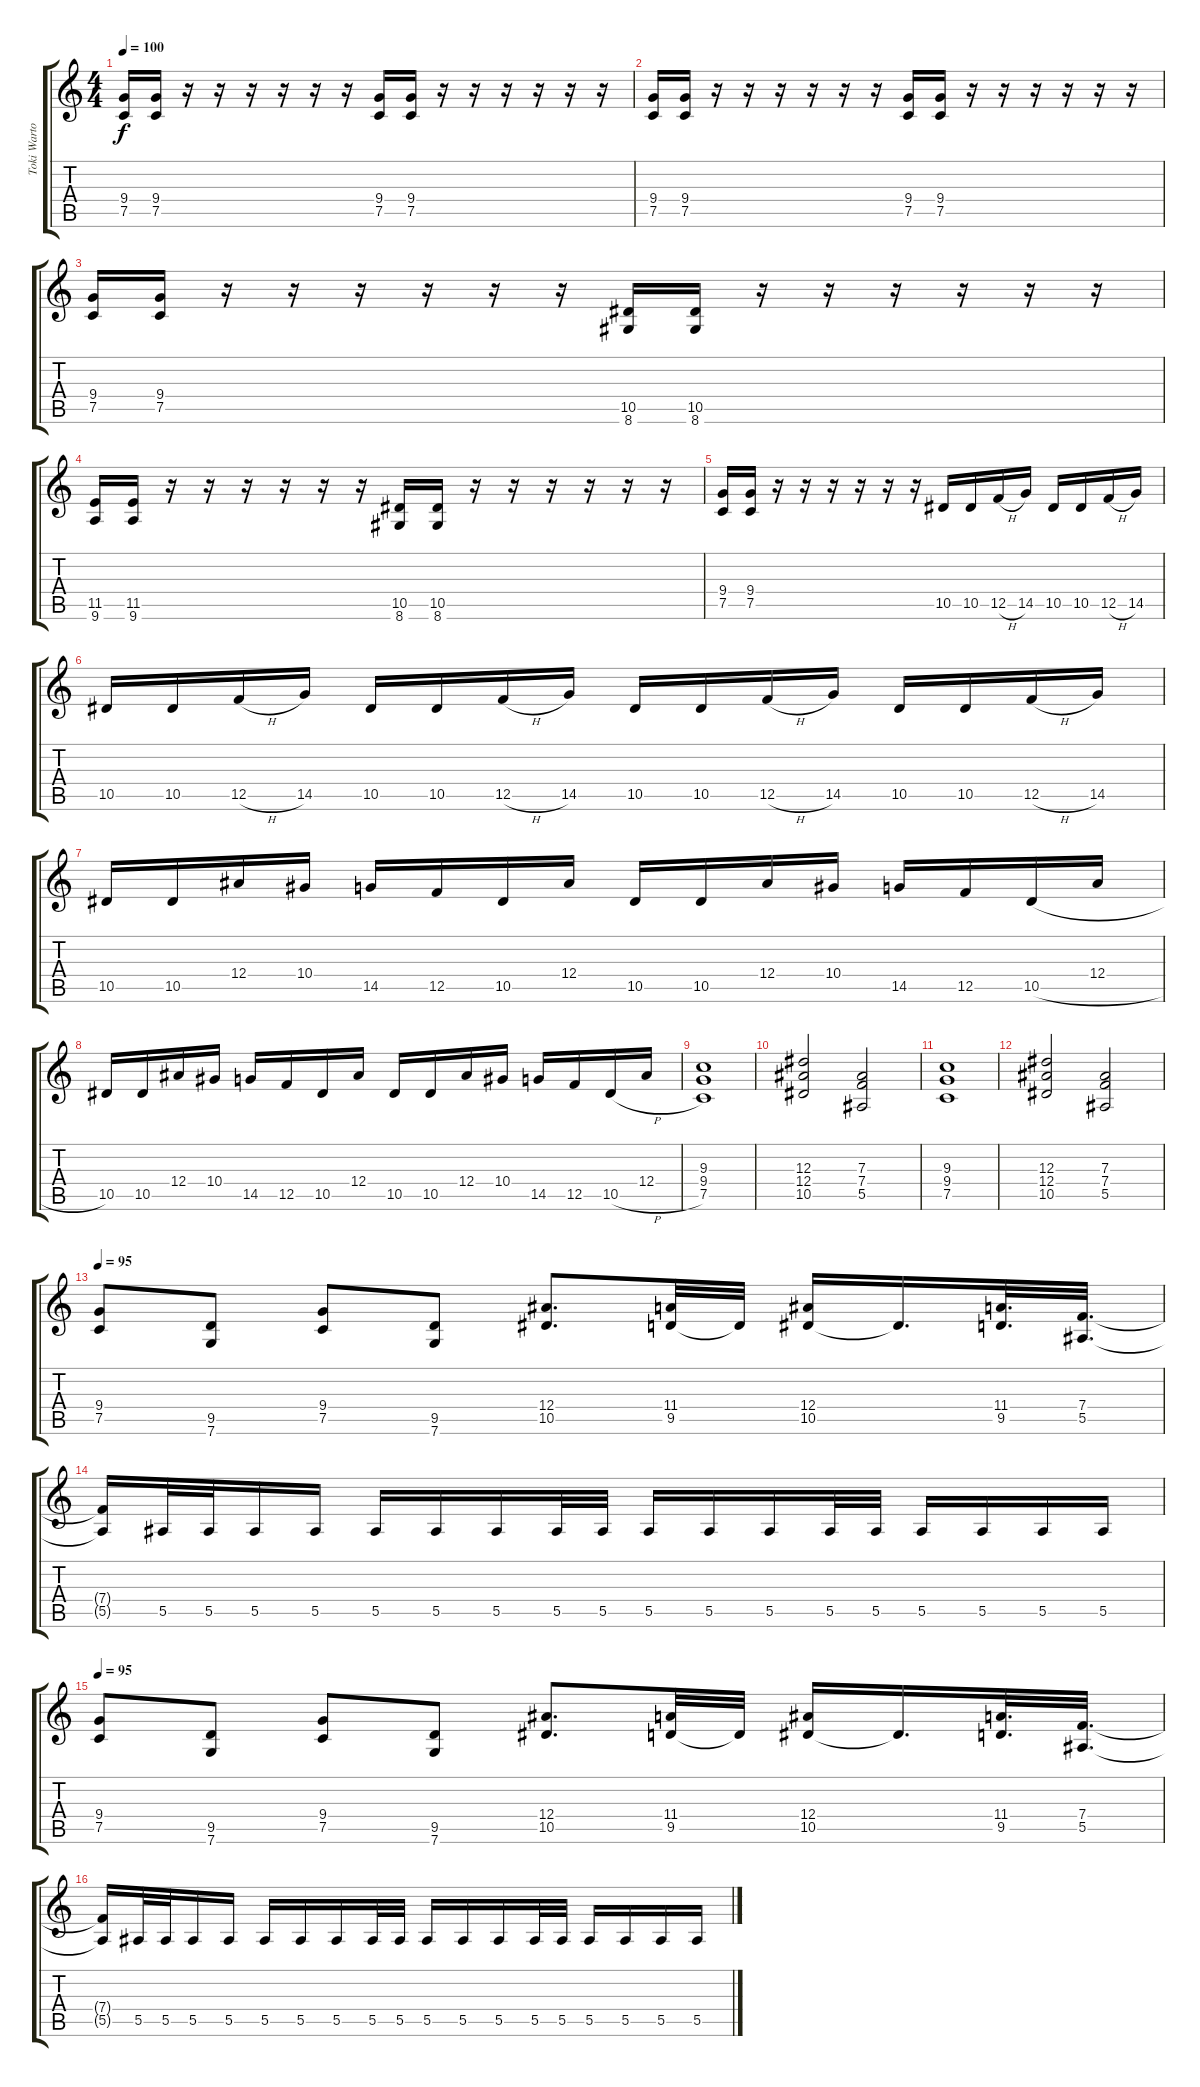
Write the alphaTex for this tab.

\track ("Toki Wartooth" "Toki Warto") {instrument distortionguitar}
\staff {score tabs}
\tuning (C4 G3 Eb3 Bb2 F2 C2) {hide}
\ts (4 4)
\tempo 100
\clef g2
\ks c
(9.4 7.5).16{dy f instrument distortionguitar} (9.4 7.5).16 r.16 r.16 r.16 r.16 r.16 r.16 (9.4 7.5).16 (9.4 7.5).16 r.16 r.16 r.16 r.16 r.16 r.16 |
(9.4 7.5).16 (9.4 7.5).16 r.16 r.16 r.16 r.16 r.16 r.16 (9.4 7.5).16 (9.4 7.5).16 r.16 r.16 r.16 r.16 r.16 r.16 |
(9.4 7.5).16 (9.4 7.5).16 r.16 r.16 r.16 r.16 r.16 r.16 (10.5 8.6).16 (10.5 8.6).16 r.16 r.16 r.16 r.16 r.16 r.16 |
(11.5 9.6).16 (11.5 9.6).16 r.16 r.16 r.16 r.16 r.16 r.16 (10.5 8.6).16 (10.5 8.6).16 r.16 r.16 r.16 r.16 r.16 r.16 |
(9.4 7.5).16 (9.4 7.5).16 r.16 r.16 r.16 r.16 r.16 r.16 10.5.16 10.5.16 12.5{h}.16 14.5.16 10.5.16 10.5.16 12.5{h}.16 14.5.16 |
10.5.16 10.5.16 12.5{h}.16 14.5.16 10.5.16 10.5.16 12.5{h}.16 14.5.16 10.5.16 10.5.16 12.5{h}.16 14.5.16 10.5.16 10.5.16 12.5{h}.16 14.5.16 |
10.5.16 10.5.16 12.4.16 10.4.16 14.5.16 12.5.16 10.5.16 12.4.16 10.5.16 10.5.16 12.4.16 10.4.16 14.5.16 12.5.16 10.5{h}.16 12.4.16 |
10.5.16 10.5.16 12.4.16 10.4.16 14.5.16 12.5.16 10.5.16 12.4.16 10.5.16 10.5.16 12.4.16 10.4.16 14.5.16 12.5.16 10.5{h}.16 12.4.16 |
(9.3 9.4 7.5).1 |
(12.3 12.4 10.5).2 (7.3 7.4 5.5).2 |
(9.3 9.4 7.5).1 |
(12.3 12.4 10.5).2 (7.3 7.4 5.5).2 |
\tempo 95
(9.4 7.5).8 (9.5 7.6).8 (9.4 7.5).8 (9.5 7.6).8 (12.4 10.5).8{d} (11.4 9.5).32 9.5{t}.32 (12.4 10.5).16 10.5{t}.16{d} (11.4 9.5).32{d} (7.4 5.5).32{d} |
(7.4{t} 5.5{t}).16 5.5.32 5.5.32 5.5.16 5.5.16 5.5.16 5.5.16 5.5.16 5.5.32 5.5.32 5.5.16 5.5.16 5.5.16 5.5.32 5.5.32 5.5.16 5.5.16 5.5.16 5.5.16 |
\tempo 95
(9.4 7.5).8 (9.5 7.6).8 (9.4 7.5).8 (9.5 7.6).8 (12.4 10.5).8{d} (11.4 9.5).32 9.5{t}.32 (12.4 10.5).16 10.5{t}.16{d} (11.4 9.5).32{d} (7.4 5.5).32{d} |
(7.4{t} 5.5{t}).16 5.5.32 5.5.32 5.5.16 5.5.16 5.5.16 5.5.16 5.5.16 5.5.32 5.5.32 5.5.16 5.5.16 5.5.16 5.5.32 5.5.32 5.5.16 5.5.16 5.5.16 5.5.16
